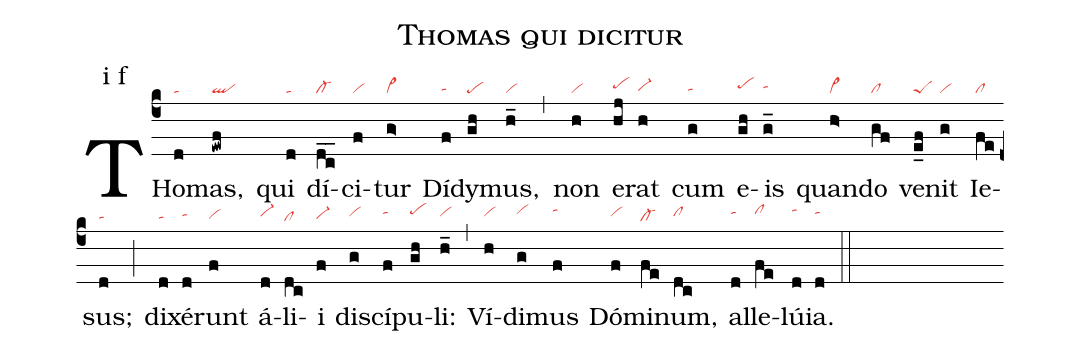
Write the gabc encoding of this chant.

name: Thomas qui dicitur;
annotation: i f;
mode: 1;
nabc-lines: 1;
%%
(c4)
THo(d|ta)mas,(ewf|ql) qui(d|ta) dí(dc__|cl-)ci(f|vi)tur(g>|vi>) Dí(f|tahg)dy(gh|pe)mus,(h_|vi) (,)
non(h|vi) e(hj|pehh)rat(h|vi-hg) cum(g|tahg) e(gh|pehh)is(g_|tahh) quan(h>|vi>)do(gf|cl) ve(e_f|peS)nit(g|vi) Ie(fe|cl)sus;(d|tahg) (;)
di(d|tahg)xé(d|tahh)runt(f|vihg) á(d|vi-hh)li(dc|cl)i(f|vi-hg) di(g|vihh)scí(f|tahi)pu(gh|pehi)li:(h_|vihh) (,)
Ví(h|vihh)di(g|vihi)mus(f|tahj) Dó(f|vihh)mi(fe|cl-)num,(dc|clhh) al(d|tahi)le(fe|clhi)lú(d|tahj)ia.(d|tahi) (::)
